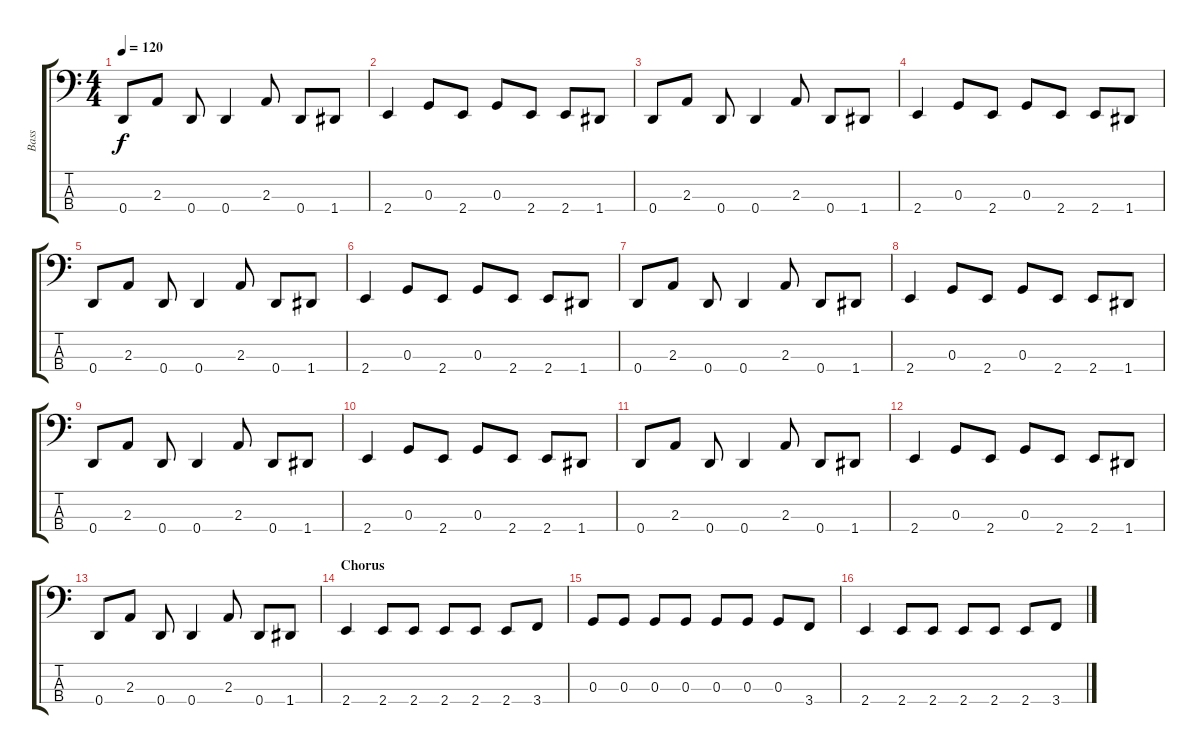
\track ("Bass" "Bass") {instrument electricbasspick}
\staff {score tabs}
\tuning (F2 C2 G1 D1) {hide}
\ts (4 4)
\tempo 120
\clef f4
\ks c
0.4.8{dy f} 2.3.8 0.4.8 0.4.4 2.3.8 0.4.8 1.4.8 |
2.4.4 0.3.8 2.4.8 0.3.8 2.4.8 2.4.8 1.4.8 |
0.4.8 2.3.8 0.4.8 0.4.4 2.3.8 0.4.8 1.4.8 |
2.4.4 0.3.8 2.4.8 0.3.8 2.4.8 2.4.8 1.4.8 |
0.4.8 2.3.8 0.4.8 0.4.4 2.3.8 0.4.8 1.4.8 |
2.4.4 0.3.8 2.4.8 0.3.8 2.4.8 2.4.8 1.4.8 |
0.4.8 2.3.8 0.4.8 0.4.4 2.3.8 0.4.8 1.4.8 |
2.4.4 0.3.8 2.4.8 0.3.8 2.4.8 2.4.8 1.4.8 |
0.4.8 2.3.8 0.4.8 0.4.4 2.3.8 0.4.8 1.4.8 |
2.4.4 0.3.8 2.4.8 0.3.8 2.4.8 2.4.8 1.4.8 |
0.4.8 2.3.8 0.4.8 0.4.4 2.3.8 0.4.8 1.4.8 |
2.4.4 0.3.8 2.4.8 0.3.8 2.4.8 2.4.8 1.4.8 |
0.4.8 2.3.8 0.4.8 0.4.4 2.3.8 0.4.8 1.4.8 |
\section ("" "Chorus")
2.4.4 2.4.8 2.4.8 2.4.8 2.4.8 2.4.8 3.4.8 |
0.3.8 0.3.8 0.3.8 0.3.8 0.3.8 0.3.8 0.3.8 3.4.8 |
2.4.4 2.4.8 2.4.8 2.4.8 2.4.8 2.4.8 3.4.8
